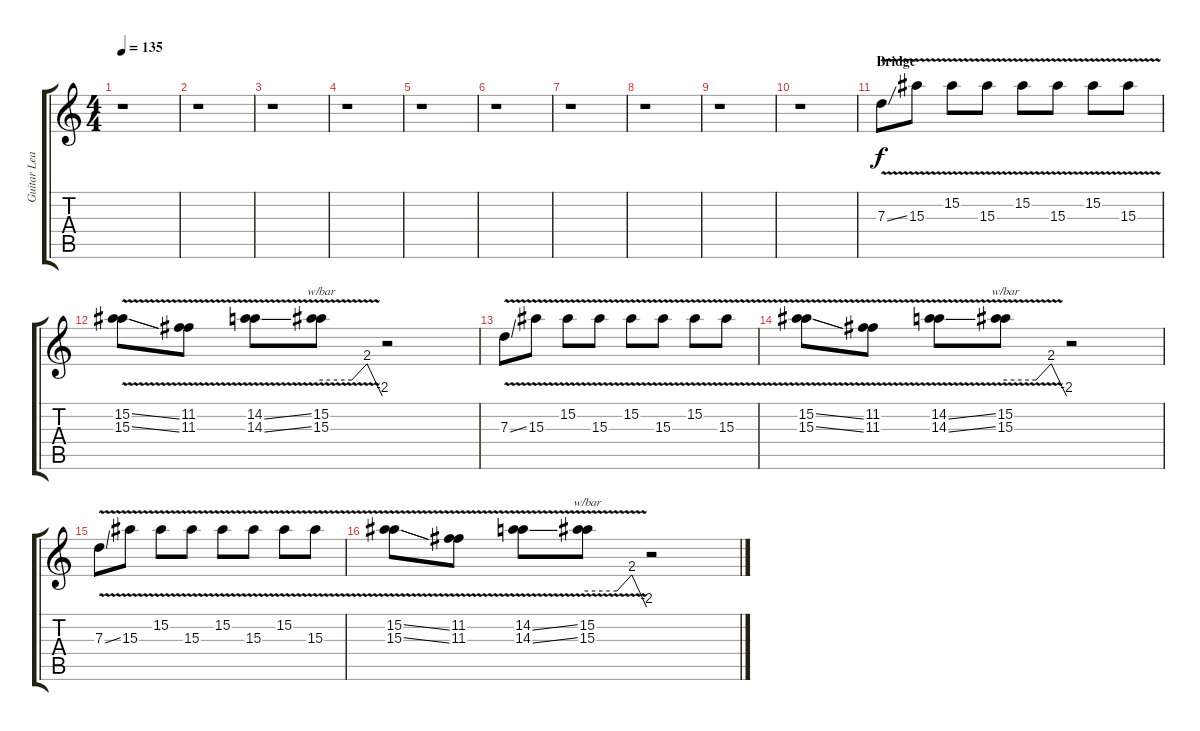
\track ("Guitar Lead Melody (Wah-wah)" "Guitar Lea") {instrument distortionguitar}
\staff {score tabs}
\tuning (E4 G3 G3 D3 A2 E2) {hide}
\ts (4 4)
\tempo 135
\clef g2
\ks c
r.1{dy f} |
r.1 |
r.1 |
r.1 |
r.1 |
r.1 |
r.1 |
r.1 |
r.1 |
r.1 |
\section ("" "Bridge")
7.3{v ss}.8 15.3{v}.8 15.2{v}.8 15.3{v}.8 15.2{v}.8 15.3{v}.8 15.2{v}.8 15.3{v}.8 |
(15.2{ss} 15.3{v ss}).8 (11.2 11.3{v}).8 (14.2{ss} 14.3{v ss}).8 (15.2 15.3{v}).8{tbe (custom default 0 0 30 0 45 8 60 -8)} r.2 |
7.3{v ss}.8 15.3{v}.8 15.2{v}.8 15.3{v}.8 15.2{v}.8 15.3{v}.8 15.2{v}.8 15.3{v}.8 |
(15.2{ss} 15.3{v ss}).8 (11.2 11.3{v}).8 (14.2{ss} 14.3{v ss}).8 (15.2 15.3{v}).8{tbe (custom default 0 0 30 0 45 8 60 -8)} r.2 |
7.3{v ss}.8 15.3{v}.8 15.2{v}.8 15.3{v}.8 15.2{v}.8 15.3{v}.8 15.2{v}.8 15.3{v}.8 |
(15.2{ss} 15.3{v ss}).8 (11.2 11.3{v}).8 (14.2{ss} 14.3{v ss}).8 (15.2 15.3{v}).8{tbe (custom default 0 0 30 0 45 8 60 -8)} r.2
